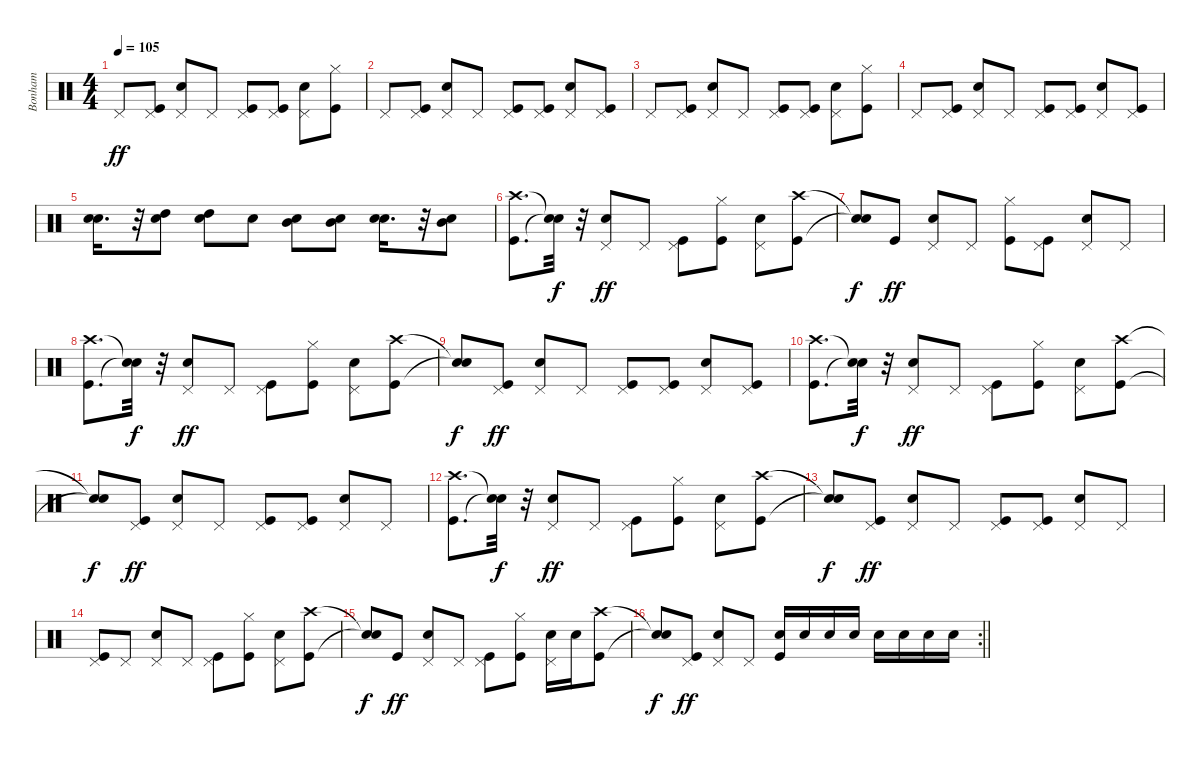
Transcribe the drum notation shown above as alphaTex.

\track ("Bonham" "Bonham") {instrument percussion}
\staff {score}
\articulation defaults
\ts (4 4)
\tempo 105
\clef neutral
\ks c "Pedal Hi-Hat (hit)".8{dy ff}
("Kick (hit)" "Pedal Hi-Hat (hit)").8 ("Snare (hit) 2" "Pedal Hi-Hat (hit)").8 "Pedal Hi-Hat (hit)".8 ("Kick (hit)" "Pedal Hi-Hat (hit)").8 ("Kick (hit)" "Pedal Hi-Hat (hit)").8 ("Snare (hit) 2" "Pedal Hi-Hat (hit)").8 ("Kick (hit)" "Hi-Hat (closed)").8 |
"Pedal Hi-Hat (hit)".8 ("Kick (hit)" "Pedal Hi-Hat (hit)").8 ("Snare (hit) 2" "Pedal Hi-Hat (hit)").8 "Pedal Hi-Hat (hit)".8 ("Kick (hit)" "Pedal Hi-Hat (hit)").8 ("Kick (hit)" "Pedal Hi-Hat (hit)").8 ("Snare (hit) 2" "Pedal Hi-Hat (hit)").8 ("Kick (hit)" "Pedal Hi-Hat (hit)").8 |
"Pedal Hi-Hat (hit)".8 ("Kick (hit)" "Pedal Hi-Hat (hit)").8 ("Snare (hit) 2" "Pedal Hi-Hat (hit)").8 "Pedal Hi-Hat (hit)".8 ("Kick (hit)" "Pedal Hi-Hat (hit)").8 ("Kick (hit)" "Pedal Hi-Hat (hit)").8 ("Snare (hit) 2" "Pedal Hi-Hat (hit)").8 ("Kick (hit)" "Hi-Hat (closed)").8 |
"Pedal Hi-Hat (hit)".8 ("Kick (hit)" "Pedal Hi-Hat (hit)").8 ("Snare (hit) 2" "Pedal Hi-Hat (hit)").8 "Pedal Hi-Hat (hit)".8 ("Kick (hit)" "Pedal Hi-Hat (hit)").8 ("Kick (hit)" "Pedal Hi-Hat (hit)").8 ("Snare (hit) 2" "Pedal Hi-Hat (hit)").8 ("Kick (hit)" "Pedal Hi-Hat (hit)").8 |
("Snare (hit) 2" "Snare (hit) 2").16{d} r.32 ("Snare (hit) 2" "High Tom (hit)").8 ("Snare (hit) 2" "High Tom (hit)").8 "Snare (hit) 2".8 ("Snare (hit) 2" "Mid Tom (hit)").8 ("Snare (hit) 2" "Mid Tom (hit)").8 ("Snare (hit) 2" "Snare (hit) 2").16{d} r.32 ("Snare (hit) 2" "Mid Tom (hit)").8 |
("Kick (hit)" "Crash high (hit)").8{d} ("Snare (hit)"{t} "Snare (hit)"{t}).32{dy f} r.32 ("Snare (hit) 2" "Pedal Hi-Hat (hit)").8{dy ff} "Pedal Hi-Hat (hit)".8 ("Kick (hit)" "Pedal Hi-Hat (hit)").8 ("Kick (hit)" "Hi-Hat (closed)").8 ("Snare (hit) 2" "Pedal Hi-Hat (hit)").8 ("Kick (hit)" "Crash high (hit)").8 |
("Snare (hit)"{t} "Snare (hit)"{t}).8{dy f} "Kick (hit)".8{dy ff} ("Snare (hit) 2" "Pedal Hi-Hat (hit)").8 "Pedal Hi-Hat (hit)".8 ("Kick (hit)" "Hi-Hat (closed)").8 ("Kick (hit)" "Pedal Hi-Hat (hit)").8 ("Snare (hit) 2" "Pedal Hi-Hat (hit)").8 "Pedal Hi-Hat (hit)".8 |
("Kick (hit)" "Crash high (hit)").8{d} ("Snare (hit)"{t} "Snare (hit)"{t}).32{dy f} r.32 ("Snare (hit) 2" "Pedal Hi-Hat (hit)").8{dy ff} "Pedal Hi-Hat (hit)".8 ("Kick (hit)" "Pedal Hi-Hat (hit)").8 ("Kick (hit)" "Hi-Hat (closed)").8 ("Snare (hit) 2" "Pedal Hi-Hat (hit)").8 ("Kick (hit)" "Crash high (hit)").8 |
("Snare (hit)"{t} "Snare (hit)"{t}).8{dy f} ("Kick (hit)" "Pedal Hi-Hat (hit)").8{dy ff} ("Snare (hit) 2" "Pedal Hi-Hat (hit)").8 "Pedal Hi-Hat (hit)".8 ("Kick (hit)" "Pedal Hi-Hat (hit)").8 ("Kick (hit)" "Pedal Hi-Hat (hit)").8 ("Snare (hit) 2" "Pedal Hi-Hat (hit)").8 ("Kick (hit)" "Pedal Hi-Hat (hit)").8 |
("Kick (hit)" "Crash high (hit)").8{d} ("Snare (hit)"{t} "Snare (hit)"{t}).32{dy f} r.32 ("Snare (hit) 2" "Pedal Hi-Hat (hit)").8{dy ff} "Pedal Hi-Hat (hit)".8 ("Kick (hit)" "Pedal Hi-Hat (hit)").8 ("Kick (hit)" "Hi-Hat (closed)").8 ("Snare (hit) 2" "Pedal Hi-Hat (hit)").8 ("Kick (hit)" "Crash high (hit)").8 |
("Snare (hit)"{t} "Snare (hit)"{t}).8{dy f} ("Kick (hit)" "Pedal Hi-Hat (hit)").8{dy ff} ("Snare (hit) 2" "Pedal Hi-Hat (hit)").8 "Pedal Hi-Hat (hit)".8 ("Kick (hit)" "Pedal Hi-Hat (hit)").8 ("Kick (hit)" "Pedal Hi-Hat (hit)").8 ("Snare (hit) 2" "Pedal Hi-Hat (hit)").8 "Pedal Hi-Hat (hit)".8 |
("Kick (hit)" "Crash high (hit)").8{d} ("Snare (hit)"{t} "Snare (hit)"{t}).32{dy f} r.32 ("Snare (hit) 2" "Pedal Hi-Hat (hit)").8{dy ff} "Pedal Hi-Hat (hit)".8 ("Kick (hit)" "Pedal Hi-Hat (hit)").8 ("Kick (hit)" "Hi-Hat (closed)").8 ("Snare (hit) 2" "Pedal Hi-Hat (hit)").8 ("Kick (hit)" "Crash high (hit)").8 |
("Snare (hit)"{t} "Snare (hit)"{t}).8{dy f} ("Kick (hit)" "Pedal Hi-Hat (hit)").8{dy ff} ("Snare (hit) 2" "Pedal Hi-Hat (hit)").8 "Pedal Hi-Hat (hit)".8 ("Kick (hit)" "Pedal Hi-Hat (hit)").8 ("Kick (hit)" "Pedal Hi-Hat (hit)").8 ("Snare (hit) 2" "Pedal Hi-Hat (hit)").8 "Pedal Hi-Hat (hit)".8 |
("Kick (hit)" "Pedal Hi-Hat (hit)").8 "Pedal Hi-Hat (hit)".8 ("Snare (hit) 2" "Pedal Hi-Hat (hit)").8 "Pedal Hi-Hat (hit)".8 ("Kick (hit)" "Pedal Hi-Hat (hit)").8 ("Kick (hit)" "Hi-Hat (closed)").8 ("Snare (hit) 2" "Pedal Hi-Hat (hit)").8 ("Kick (hit)" "Crash high (hit)").8 |
("Snare (hit)"{t} "Snare (hit)"{t}).8{dy f} "Kick (hit)".8{dy ff} ("Snare (hit) 2" "Pedal Hi-Hat (hit)").8 "Pedal Hi-Hat (hit)".8 ("Kick (hit)" "Pedal Hi-Hat (hit)").8 ("Kick (hit)" "Hi-Hat (closed)").8 ("Snare (hit) 2" "Pedal Hi-Hat (hit)").16 "Snare (hit) 2".16 ("Kick (hit)" "Crash high (hit)").8 |
\rc 2
\barLineRight lightlight
("Snare (hit)"{t} "Snare (hit)"{t}).8{dy f} ("Kick (hit)" "Pedal Hi-Hat (hit)").8{dy ff} ("Snare (hit) 2" "Pedal Hi-Hat (hit)").8 "Pedal Hi-Hat (hit)".8 ("Kick (hit)" "Snare (hit) 2").16 "Snare (hit) 2".16 "Snare (hit) 2".16 "Snare (hit) 2".16 "Snare (hit) 2".16 "Snare (hit) 2".16 "Snare (hit) 2".16 "Snare (hit) 2".16
